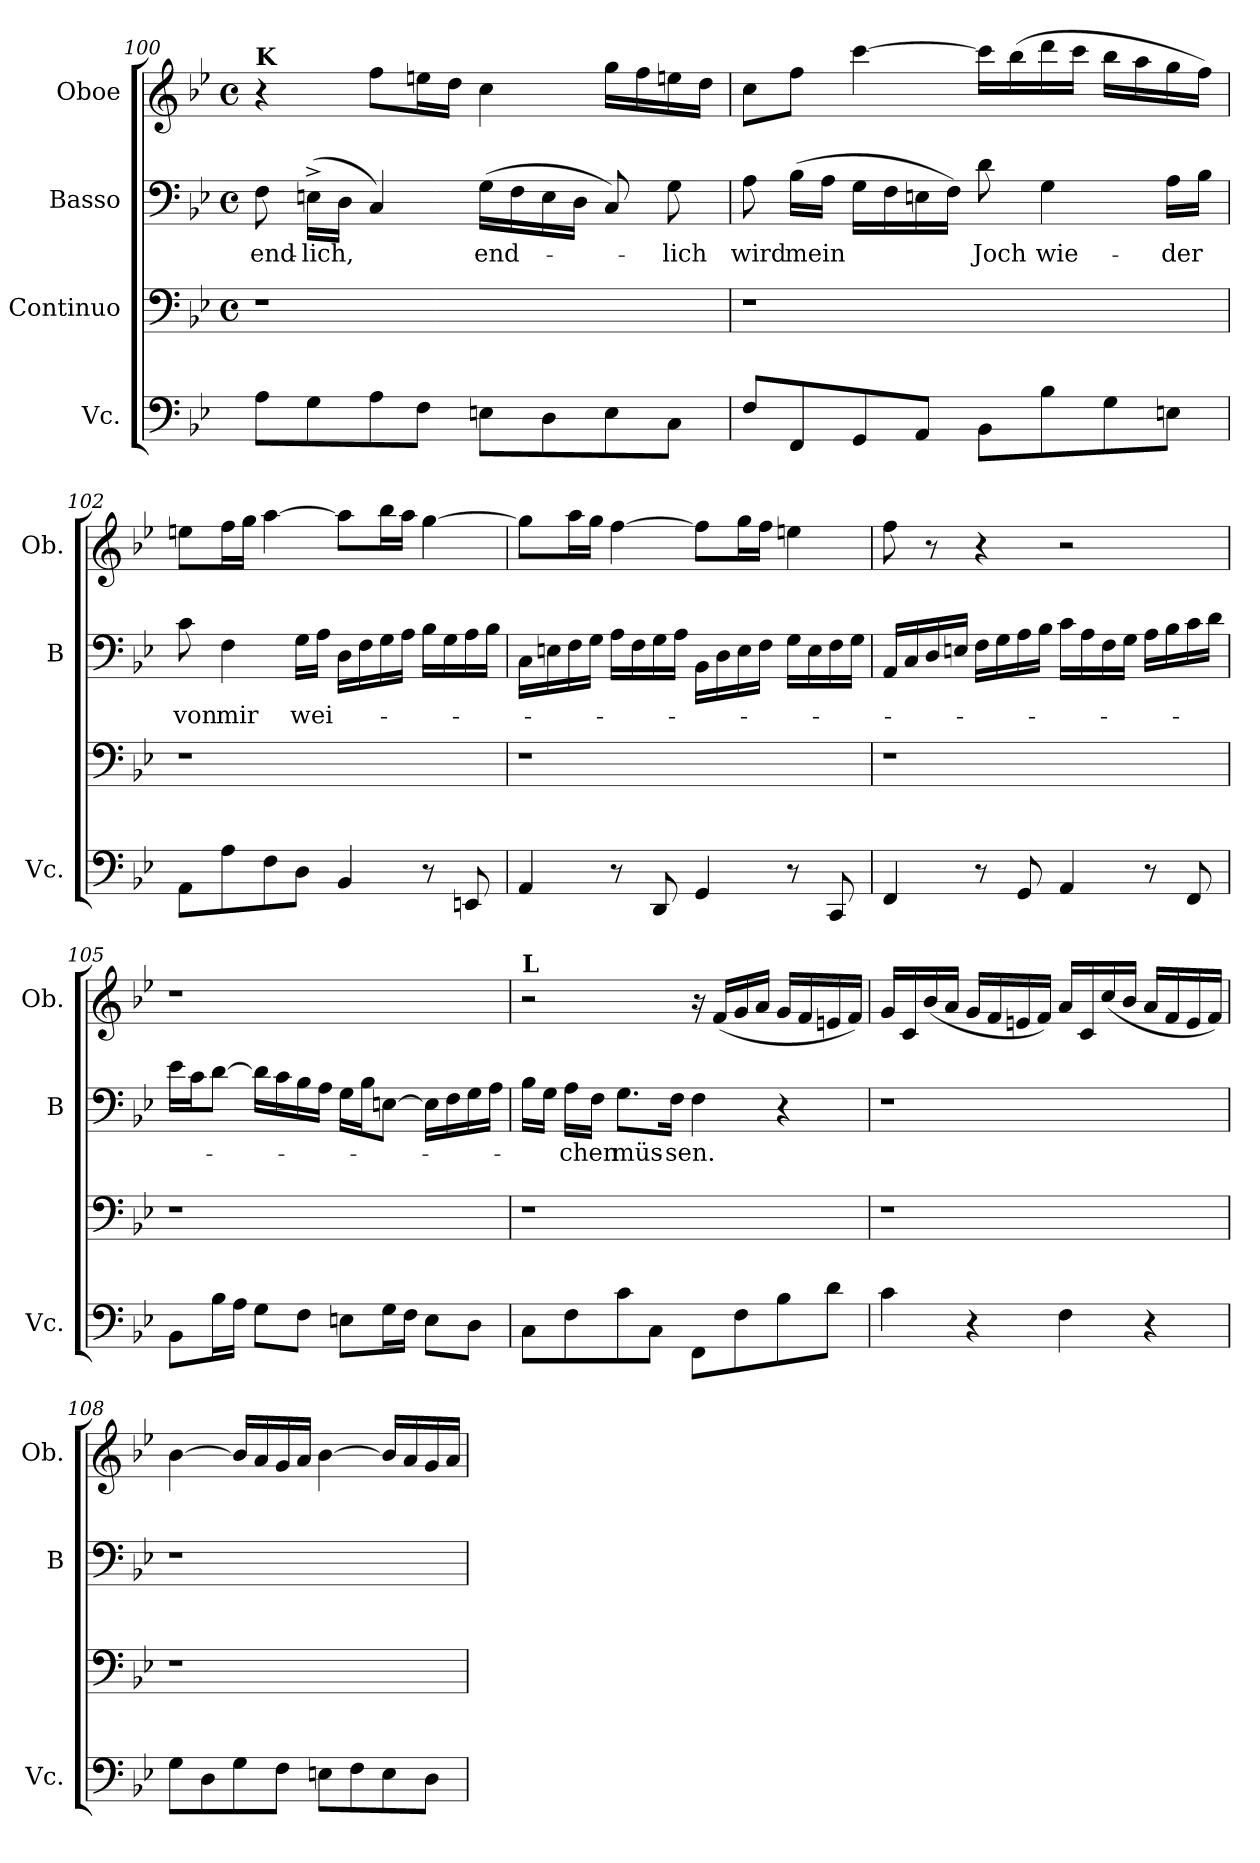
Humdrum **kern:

**kern	**kern	**kern	**text	**kern
*part4	*part3	*part2	*part2	*part1
*staff4	*staff3	*staff2	*staff2	*staff1
*I"Vc.	*I"Continuo	*I"Basso	*	*I"Oboe
*I'Vc.	*	*I'B	*	*I'Ob.
!!LO:LB:g=z
*clefF4	*clefF4	*clefF4	*	*clefG2
*k[b-e-]	*k[b-e-]	*k[b-e-]	*	*k[b-e-]
*B-:	*B-:	*B-:	*	*B-:
*	*M4/4	*M4/4	*	*M4/4
*	*met(c)	*met(c)	*	*met(c)
=100	=100	=100	=100	=100
!	!	!	!	!LO:TX:a:B:t=K
!	!	!	!LO:LY:b	!
8A\L	1r	8F\	end-	4r
!	!	!	!LO:LY:b	!
8G\	.	(>16En^>\LL	-lich,	.
.	.	16D\JJ	.	.
8A\	.	4C/)	.	8ff\L
8F\J	.	.	.	16een\L
.	.	.	.	16dd\JJ
!	!	!	!LO:LY:b	!
8En\L	.	(>16G\LL	end-	4cc\
.	.	16F\	.	.
8D\	.	16E\	.	.
.	.	16D\JJ	.	.
8E\	.	8C/)	.	16gg\LL
.	.	.	.	16ff\
!	!	!	!LO:LY:b	!
8C\J	.	8G\	-lich	16een\
.	.	.	.	16dd\JJ
=101	=101	=101	=101	=101
!	!	!	!LO:LY:b	!
8F/L	1r	8A\	wird	8cc\L
!	!	!	!LO:LY:b	!
8FF/	.	(>16B-\LL	mein	8ff\J
.	.	16A\JJ	.	.
8GG/	.	16G\LL	.	[>4ccc\
.	.	16F\	.	.
8AA/J	.	16En\	.	.
.	.	16F\JJ)	.	.
!	!	!	!LO:LY:b	!
8BB-\L	.	8d\	Joch	16ccc\LL]
.	.	.	.	(>16bb-\
!	!	!	!LO:LY:b	!
8B-\	.	4G\	wie-	16ddd\
.	.	.	.	16ccc\JJ
8G\	.	.	.	16bb-\LL
.	.	.	.	16aa\
!	!	!	!LO:LY:b	!
8En\J	.	16A\LL	-der	16gg\
.	.	16B-\JJ	.	16ff\JJ)
!!LO:LB:g=z
=102	=102	=102	=102	=102
!	!	!	!LO:LY:b	!
8AA\L	1r	8c\	von	8een\L
!	!	!	!LO:LY:b	!
8A\	.	4F\	mir	16ff\L
.	.	.	.	16gg\JJ
8F\	.	.	.	[>4aa\
!	!	!	!LO:LY:b	!
8D\J	.	16G\LL	wei-	.
.	.	16A\JJ	.	.
4BB-/	.	16D\LL	.	8aa\L]
.	.	16F\	.	.
.	.	16G\	.	16bb-\L
.	.	16A\JJ	.	16aa\JJ
8r	.	16B-\LL	.	[>4gg\
.	.	16G\	.	.
8EEn/	.	16A\	.	.
.	.	16B-\JJ	.	.
=103	=103	=103	=103	=103
4AA/	1r	16C\LL	.	8gg\L]
.	.	16En\	.	.
.	.	16F\	.	16aa\L
.	.	16G\JJ	.	16gg\JJ
8r	.	16A\LL	.	[>4ff\
.	.	16F\	.	.
8DD/	.	16G\	.	.
.	.	16A\JJ	.	.
4GG/	.	16BB-\LL	.	8ff\L]
.	.	16D\	.	.
.	.	16E\	.	16gg\L
.	.	16F\JJ	.	16ff\JJ
8r	.	16G\LL	.	4een\
.	.	16E\	.	.
8CC/	.	16F\	.	.
.	.	16G\JJ	.	.
!!LO:PB:g=z
=104	=104	=104	=104	=104
4FF/	1r	16AA/LL	.	8ff\
.	.	16C/	.	.
.	.	16D/	.	8r
.	.	16En/JJ	.	.
8r	.	16F\LL	.	4r
.	.	16G\	.	.
8GG/	.	16A\	.	.
.	.	16B-\JJ	.	.
4AA/	.	16c\LL	.	2r
.	.	16A\	.	.
.	.	16F\	.	.
.	.	16G\JJ	.	.
8r	.	16A\LL	.	.
.	.	16B-\	.	.
8FF/	.	16c\	.	.
.	.	16d\JJ	.	.
=105	=105	=105	=105	=105
8BB-\L	1r	16e-\LL	.	1r
.	.	16c\J	.	.
16B-\L	.	[>8d\J	.	.
16A\JJ	.	.	.	.
8G\L	.	16d\LL]	.	.
.	.	16c\	.	.
8F\J	.	16B-\	.	.
.	.	16A\JJ	.	.
8En\L	.	16G\LL	.	.
.	.	16B-\J	.	.
16G\L	.	[>8En\J	.	.
16F\JJ	.	.	.	.
8E\L	.	16E\LL]	.	.
.	.	16F\	.	.
8D\J	.	16G\	.	.
.	.	16A\JJ	.	.
!!LO:LB:g=z
=106	=106	=106	=106	=106
!	!	!	!	!LO:TX:a:B:t=L
8C\L	1r	16B-\LL	.	2r
.	.	16G\JJ	.	.
!	!	!	!LO:LY:b	!
8F\	.	16A\LL	-chen	.
.	.	16F\JJ	.	.
!	!	!	!LO:LY:b	!
8c\	.	8.G\L	müs-	.
8C\J	.	.	.	.
!	!	!	!LO:LY:b	!
.	.	16F\Jk	-sen.	.
8FF\L	.	4F\	.	16ra
.	.	.	.	(<16f/LL
8F\	.	.	.	16g/
.	.	.	.	16a/JJ
8B-\	.	4r	.	16g/LL
.	.	.	.	16f/
8d\J	.	.	.	16en/
.	.	.	.	16f/JJ)
=107	=107	=107	=107	=107
4c\	1r	1r	.	16g/LL
.	.	.	.	16c/
.	.	.	.	(<16b-/
.	.	.	.	16a/JJ
4r	.	.	.	16g/LL
.	.	.	.	16f/
.	.	.	.	16en/
.	.	.	.	16f/JJ)
4F\	.	.	.	16a/LL
.	.	.	.	16c/
.	.	.	.	(<16cc/
.	.	.	.	16b-/JJ
4r	.	.	.	16a/LL
.	.	.	.	16f/
.	.	.	.	16e/
.	.	.	.	16f/JJ)
=108	=108	=108	=108	=108
8G\L	1r	1r	.	[>4b-\
8D\	.	.	.	.
8G\	.	.	.	16b-/LL]
.	.	.	.	16a/
8F\J	.	.	.	16g/
.	.	.	.	16a/JJ
8En\L	.	.	.	[>4b-\
8F\	.	.	.	.
8E\	.	.	.	16b-/LL]
.	.	.	.	16a/
8D\J	.	.	.	16g/
.	.	.	.	16a/JJ
=	=	=	=	=
*-	*-	*-	*-	*-
